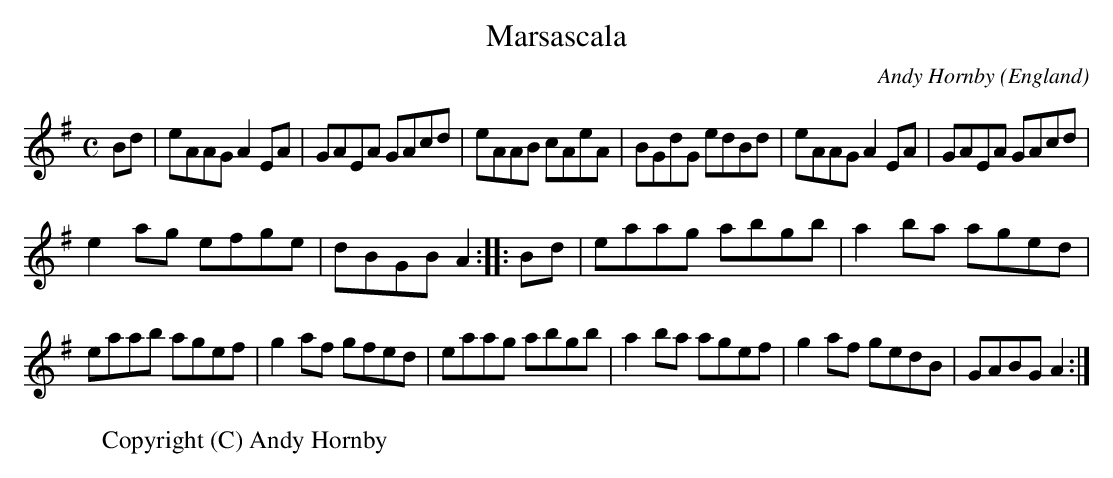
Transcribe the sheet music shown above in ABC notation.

X:1
T:Marsascala
O:England
M:C
C:Andy Hornby
K:ADor
Bd|\
eAAG A2EA | GAEA GAcd | eAAB cAeA | BGdG edBd |\
eAAG A2EA | GAEA GAcd |
e2ag efge | dBGB A2 :|\
|: Bd |\
eaag abgb | a2ba aged |
eaab agef | g2af gfed |\
eaag abgb | a2ba agef | g2af gedB | GABG A2 :|
W:Copyright (C) Andy Hornby
